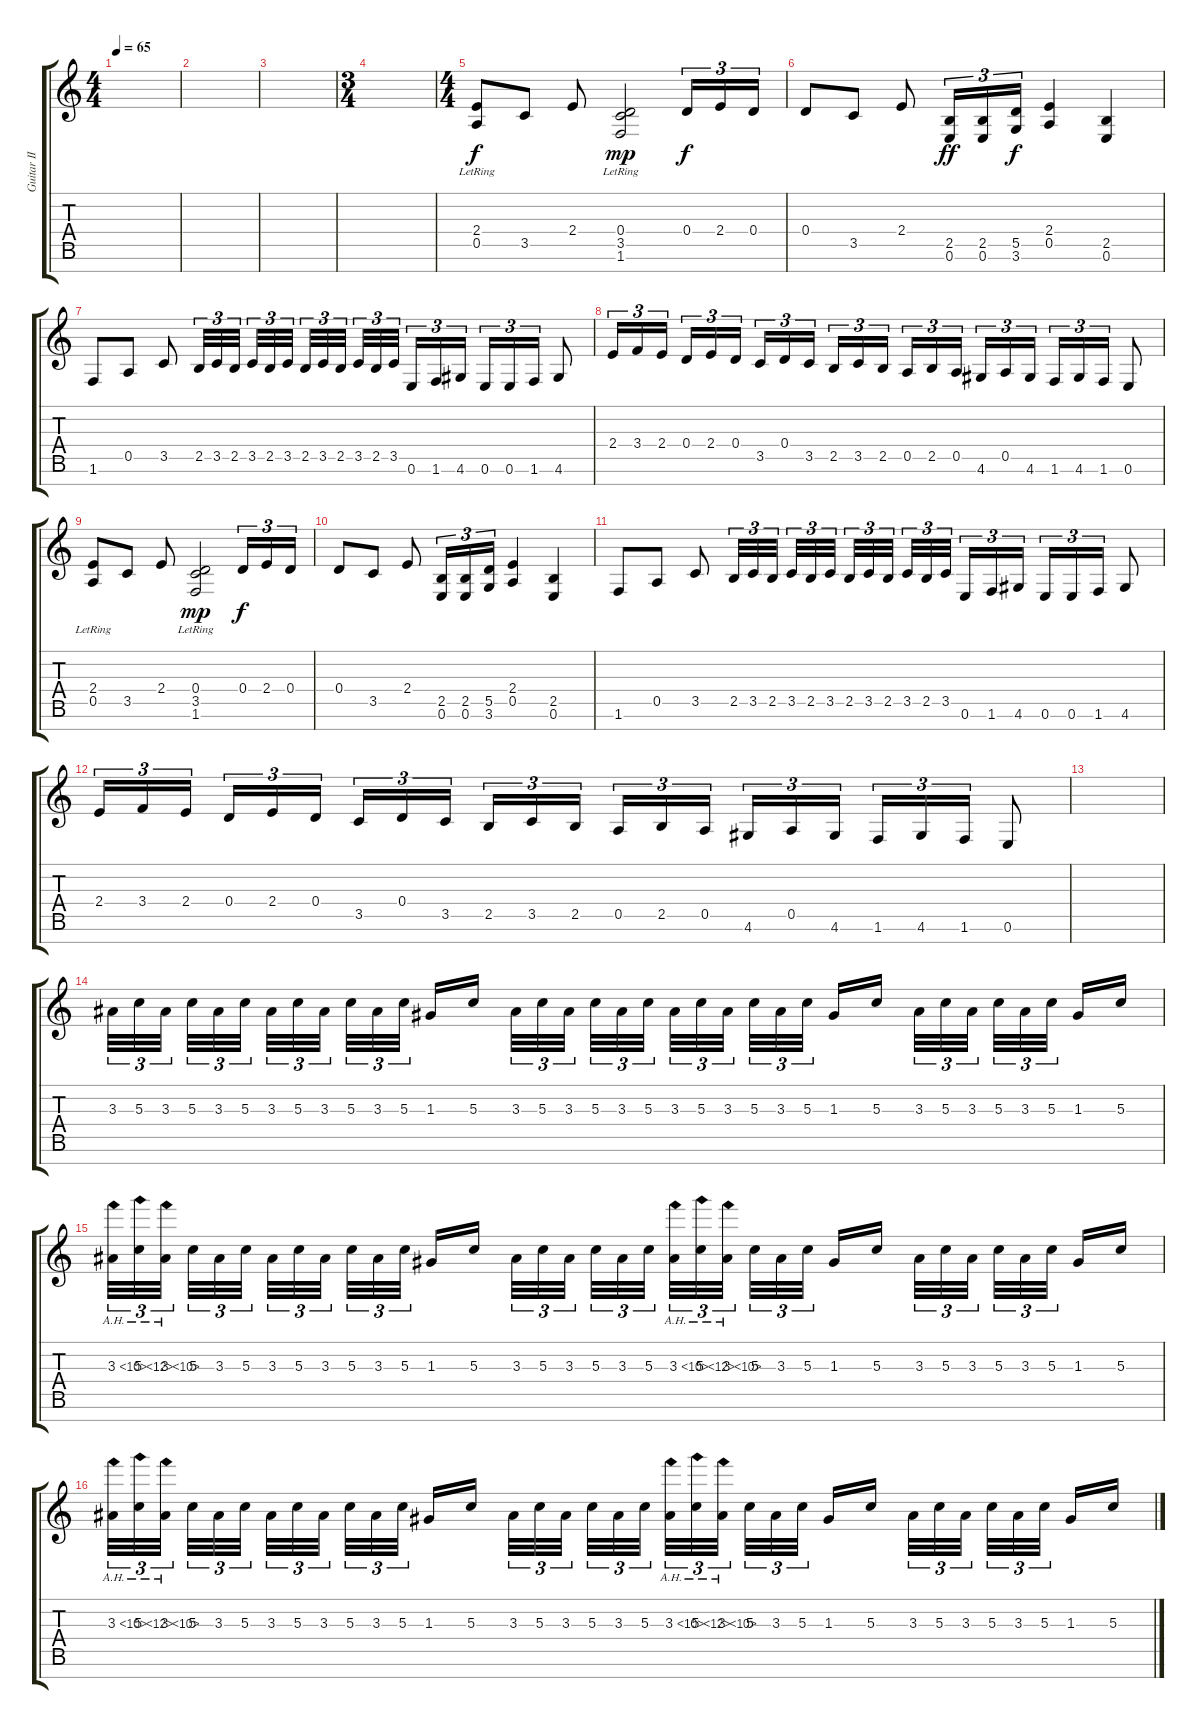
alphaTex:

\track ("Guitar II" "Guitar II") {instrument distortionguitar}
\staff {score tabs}
\tuning (E4 B3 G3 D3 A2 E2 B1) {hide}
\ts (4 4)
\tempo 65
\clef g2
\ks c
|
|
|
\ts (3 4)
|
\ts (4 4)
(2.4{lr} 0.5{lr}).8 3.5.8 2.4.8 (0.4 3.5{lr} 1.6{lr}).2{dy mp} 0.4.16{tu (3 2) dy f} 2.4.16{tu (3 2)} 0.4.16{tu (3 2)} |
0.4.8 3.5.8 2.4.8 (2.5 0.6).16{tu (3 2) dy ff} (2.5 0.6).16{tu (3 2)} (5.5 3.6).16{tu (3 2) dy f} (2.4 0.5).4 (2.5 0.6).4 |
1.6.8 0.5.8 3.5.8 2.5.32{tu (3 2)} 3.5.32{tu (3 2)} 2.5.32{tu (3 2)} 3.5.32{tu (3 2)} 2.5.32{tu (3 2)} 3.5.32{tu (3 2)} 2.5.32{tu (3 2)} 3.5.32{tu (3 2)} 2.5.32{tu (3 2)} 3.5.32{tu (3 2)} 2.5.32{tu (3 2)} 3.5.32{tu (3 2)} 0.6.16{tu (3 2)} 1.6.16{tu (3 2)} 4.6.16{tu (3 2)} 0.6.16{tu (3 2)} 0.6.16{tu (3 2)} 1.6.16{tu (3 2)} 4.6.8 |
2.4.16{tu (3 2)} 3.4.16{tu (3 2)} 2.4.16{tu (3 2)} 0.4.16{tu (3 2)} 2.4.16{tu (3 2)} 0.4.16{tu (3 2)} 3.5.16{tu (3 2)} 0.4.16{tu (3 2)} 3.5.16{tu (3 2)} 2.5.16{tu (3 2)} 3.5.16{tu (3 2)} 2.5.16{tu (3 2)} 0.5.16{tu (3 2)} 2.5.16{tu (3 2)} 0.5.16{tu (3 2)} 4.6.16{tu (3 2)} 0.5.16{tu (3 2)} 4.6.16{tu (3 2)} 1.6.16{tu (3 2)} 4.6.16{tu (3 2)} 1.6.16{tu (3 2)} 0.6.8 |
(2.4{lr} 0.5{lr}).8 3.5.8 2.4.8 (0.4 3.5{lr} 1.6{lr}).2{dy mp} 0.4.16{tu (3 2) dy f} 2.4.16{tu (3 2)} 0.4.16{tu (3 2)} |
0.4.8 3.5.8 2.4.8 (2.5 0.6).16{tu (3 2)} (2.5 0.6).16{tu (3 2)} (5.5 3.6).16{tu (3 2)} (2.4 0.5).4 (2.5 0.6).4 |
1.6.8 0.5.8 3.5.8 2.5.32{tu (3 2)} 3.5.32{tu (3 2)} 2.5.32{tu (3 2)} 3.5.32{tu (3 2)} 2.5.32{tu (3 2)} 3.5.32{tu (3 2)} 2.5.32{tu (3 2)} 3.5.32{tu (3 2)} 2.5.32{tu (3 2)} 3.5.32{tu (3 2)} 2.5.32{tu (3 2)} 3.5.32{tu (3 2)} 0.6.16{tu (3 2)} 1.6.16{tu (3 2)} 4.6.16{tu (3 2)} 0.6.16{tu (3 2)} 0.6.16{tu (3 2)} 1.6.16{tu (3 2)} 4.6.8 |
2.4.16{tu (3 2)} 3.4.16{tu (3 2)} 2.4.16{tu (3 2)} 0.4.16{tu (3 2)} 2.4.16{tu (3 2)} 0.4.16{tu (3 2)} 3.5.16{tu (3 2)} 0.4.16{tu (3 2)} 3.5.16{tu (3 2)} 2.5.16{tu (3 2)} 3.5.16{tu (3 2)} 2.5.16{tu (3 2)} 0.5.16{tu (3 2)} 2.5.16{tu (3 2)} 0.5.16{tu (3 2)} 4.6.16{tu (3 2)} 0.5.16{tu (3 2)} 4.6.16{tu (3 2)} 1.6.16{tu (3 2)} 4.6.16{tu (3 2)} 1.6.16{tu (3 2)} 0.6.8 |
|
3.3.32{tu (3 2) volume 8 balance 8} 5.3.32{tu (3 2)} 3.3.32{tu (3 2)} 5.3.32{tu (3 2)} 3.3.32{tu (3 2)} 5.3.32{tu (3 2)} 3.3.32{tu (3 2)} 5.3.32{tu (3 2)} 3.3.32{tu (3 2)} 5.3.32{tu (3 2)} 3.3.32{tu (3 2)} 5.3.32{tu (3 2)} 1.3.16 5.3.16 3.3.32{tu (3 2)} 5.3.32{tu (3 2)} 3.3.32{tu (3 2)} 5.3.32{tu (3 2)} 3.3.32{tu (3 2)} 5.3.32{tu (3 2)} 3.3.32{tu (3 2)} 5.3.32{tu (3 2)} 3.3.32{tu (3 2)} 5.3.32{tu (3 2)} 3.3.32{tu (3 2)} 5.3.32{tu (3 2)} 1.3.16 5.3.16 3.3.32{tu (3 2)} 5.3.32{tu (3 2)} 3.3.32{tu (3 2)} 5.3.32{tu (3 2)} 3.3.32{tu (3 2)} 5.3.32{tu (3 2)} 1.3.16 5.3.16 |
3.3{ah 7}.32{tu (3 2) volume 8 balance 8} 5.3{ah 7}.32{tu (3 2)} 3.3{ah 7}.32{tu (3 2)} 5.3.32{tu (3 2)} 3.3.32{tu (3 2)} 5.3.32{tu (3 2)} 3.3.32{tu (3 2)} 5.3.32{tu (3 2)} 3.3.32{tu (3 2)} 5.3.32{tu (3 2)} 3.3.32{tu (3 2)} 5.3.32{tu (3 2)} 1.3.16 5.3.16 3.3.32{tu (3 2)} 5.3.32{tu (3 2)} 3.3.32{tu (3 2)} 5.3.32{tu (3 2)} 3.3.32{tu (3 2)} 5.3.32{tu (3 2)} 3.3{ah 7}.32{tu (3 2)} 5.3{ah 7}.32{tu (3 2)} 3.3{ah 7}.32{tu (3 2)} 5.3.32{tu (3 2)} 3.3.32{tu (3 2)} 5.3.32{tu (3 2)} 1.3.16 5.3.16 3.3.32{tu (3 2)} 5.3.32{tu (3 2)} 3.3.32{tu (3 2)} 5.3.32{tu (3 2)} 3.3.32{tu (3 2)} 5.3.32{tu (3 2)} 1.3.16 5.3.16 |
3.3{ah 7}.32{tu (3 2)} 5.3{ah 7}.32{tu (3 2)} 3.3{ah 7}.32{tu (3 2)} 5.3.32{tu (3 2)} 3.3.32{tu (3 2)} 5.3.32{tu (3 2)} 3.3.32{tu (3 2)} 5.3.32{tu (3 2)} 3.3.32{tu (3 2)} 5.3.32{tu (3 2)} 3.3.32{tu (3 2)} 5.3.32{tu (3 2)} 1.3.16 5.3.16 3.3.32{tu (3 2)} 5.3.32{tu (3 2)} 3.3.32{tu (3 2)} 5.3.32{tu (3 2)} 3.3.32{tu (3 2)} 5.3.32{tu (3 2)} 3.3{ah 7}.32{tu (3 2)} 5.3{ah 7}.32{tu (3 2)} 3.3{ah 7}.32{tu (3 2)} 5.3.32{tu (3 2)} 3.3.32{tu (3 2)} 5.3.32{tu (3 2)} 1.3.16 5.3.16 3.3.32{tu (3 2)} 5.3.32{tu (3 2)} 3.3.32{tu (3 2)} 5.3.32{tu (3 2)} 3.3.32{tu (3 2)} 5.3.32{tu (3 2)} 1.3.16 5.3.16
